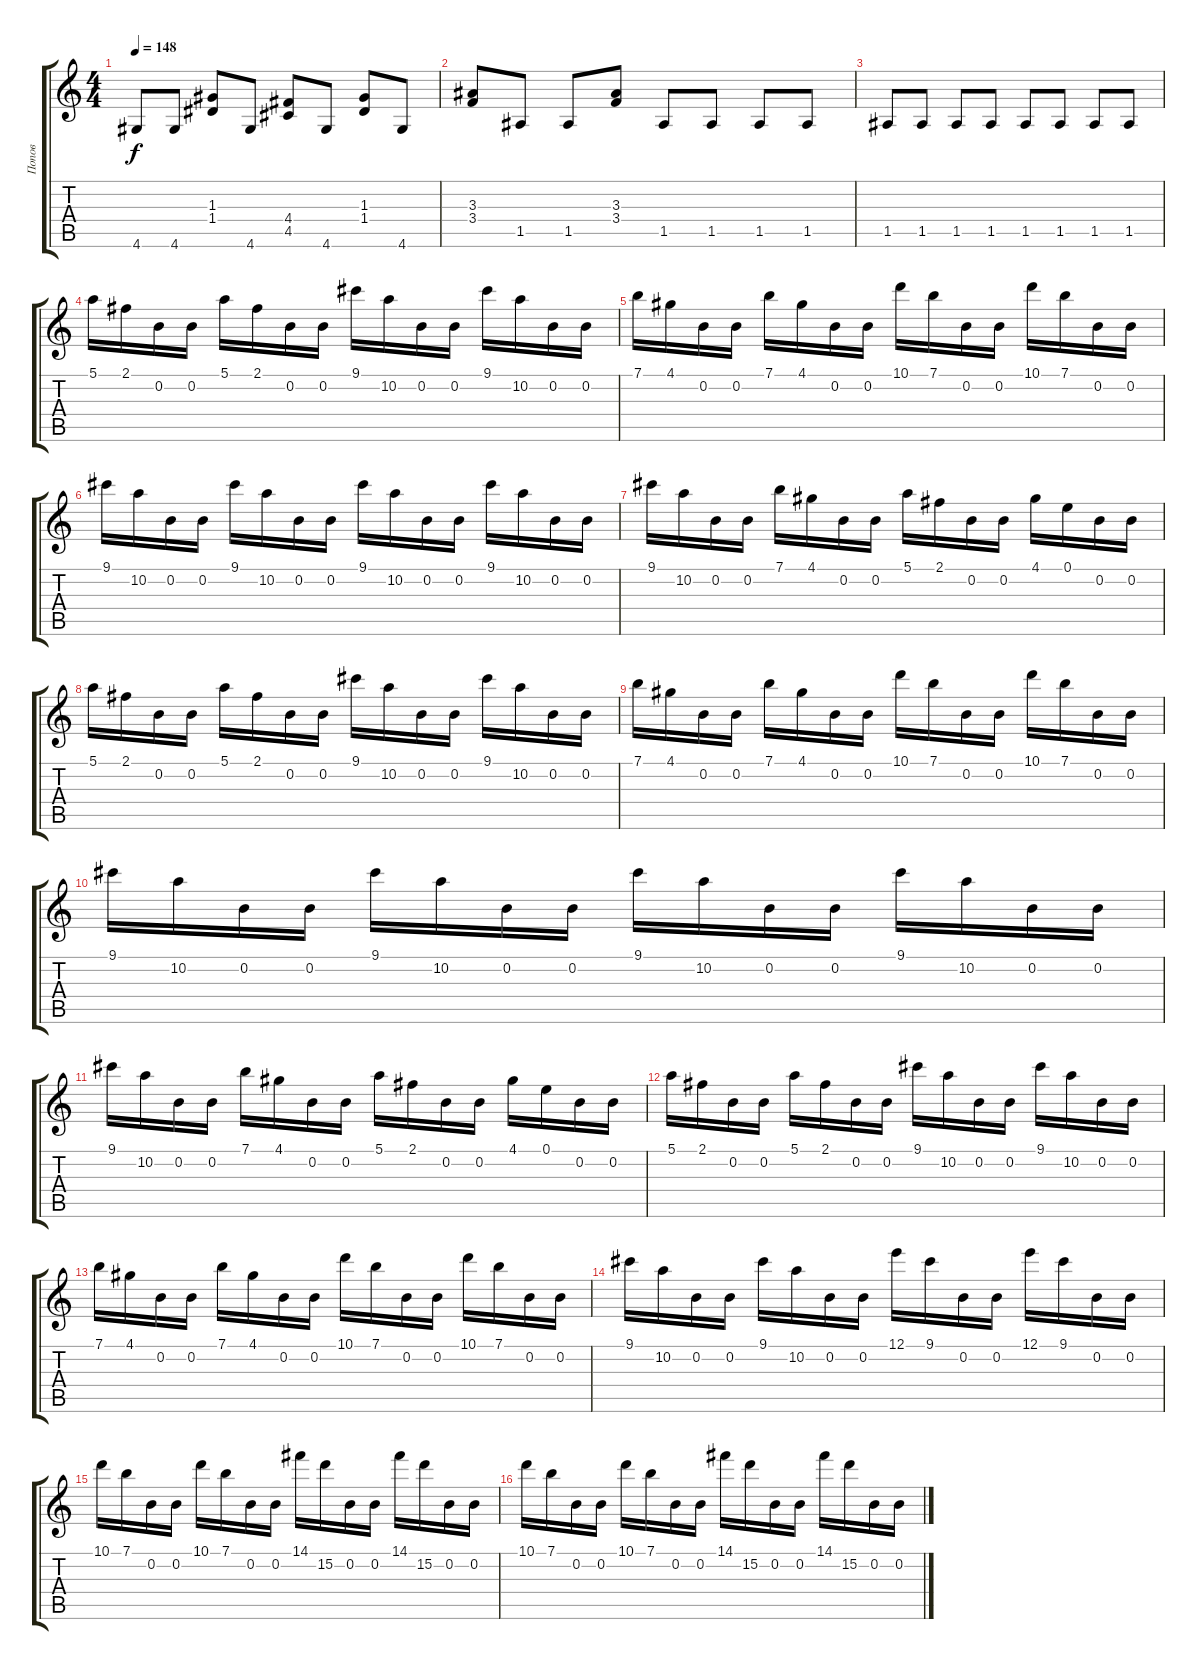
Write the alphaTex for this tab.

\track ("Попов" "Попов") {instrument distortionguitar}
\staff {score tabs}
\tuning (E4 B3 G3 D3 A2 E2) {hide}
\ts (4 4)
\tempo 148
\clef g2
\ks c
4.6.8{dy f} 4.6.8 (1.3 1.4).8 4.6.8 (4.4 4.5).8 4.6.8 (1.3 1.4).8 4.6.8 |
(3.3 3.4).8 1.5.8 1.5.8 (3.3 3.4).8 1.5.8 1.5.8 1.5.8 1.5.8 |
1.5.8 1.5.8 1.5.8 1.5.8 1.5.8 1.5.8 1.5.8 1.5.8 |
5.1.16{volume 16 balance 0} 2.1.16 0.2.16 0.2.16 5.1.16 2.1.16 0.2.16 0.2.16 9.1.16 10.2.16 0.2.16 0.2.16 9.1.16 10.2.16 0.2.16 0.2.16 |
7.1.16 4.1.16 0.2.16 0.2.16 7.1.16 4.1.16 0.2.16 0.2.16 10.1.16 7.1.16 0.2.16 0.2.16 10.1.16 7.1.16 0.2.16 0.2.16 |
9.1.16 10.2.16 0.2.16 0.2.16 9.1.16 10.2.16 0.2.16 0.2.16 9.1.16 10.2.16 0.2.16 0.2.16 9.1.16 10.2.16 0.2.16 0.2.16 |
9.1.16 10.2.16 0.2.16 0.2.16 7.1.16 4.1.16 0.2.16 0.2.16 5.1.16 2.1.16 0.2.16 0.2.16 4.1.16 0.1.16 0.2.16 0.2.16 |
5.1.16 2.1.16 0.2.16 0.2.16 5.1.16 2.1.16 0.2.16 0.2.16 9.1.16 10.2.16 0.2.16 0.2.16 9.1.16 10.2.16 0.2.16 0.2.16 |
7.1.16 4.1.16 0.2.16 0.2.16 7.1.16 4.1.16 0.2.16 0.2.16 10.1.16 7.1.16 0.2.16 0.2.16 10.1.16 7.1.16 0.2.16 0.2.16 |
9.1.16 10.2.16 0.2.16 0.2.16 9.1.16 10.2.16 0.2.16 0.2.16 9.1.16 10.2.16 0.2.16 0.2.16 9.1.16 10.2.16 0.2.16 0.2.16 |
9.1.16 10.2.16 0.2.16 0.2.16 7.1.16 4.1.16 0.2.16 0.2.16 5.1.16 2.1.16 0.2.16 0.2.16 4.1.16 0.1.16 0.2.16 0.2.16 |
5.1.16 2.1.16 0.2.16 0.2.16 5.1.16 2.1.16 0.2.16 0.2.16 9.1.16 10.2.16 0.2.16 0.2.16 9.1.16 10.2.16 0.2.16 0.2.16 |
7.1.16 4.1.16 0.2.16 0.2.16 7.1.16 4.1.16 0.2.16 0.2.16 10.1.16 7.1.16 0.2.16 0.2.16 10.1.16 7.1.16 0.2.16 0.2.16 |
9.1.16 10.2.16 0.2.16 0.2.16 9.1.16 10.2.16 0.2.16 0.2.16 12.1.16 9.1.16 0.2.16 0.2.16 12.1.16 9.1.16 0.2.16 0.2.16 |
10.1.16 7.1.16 0.2.16 0.2.16 10.1.16 7.1.16 0.2.16 0.2.16 14.1.16 15.2.16 0.2.16 0.2.16 14.1.16 15.2.16 0.2.16 0.2.16 |
10.1.16 7.1.16 0.2.16 0.2.16 10.1.16 7.1.16 0.2.16 0.2.16 14.1.16 15.2.16 0.2.16 0.2.16 14.1.16 15.2.16 0.2.16 0.2.16
